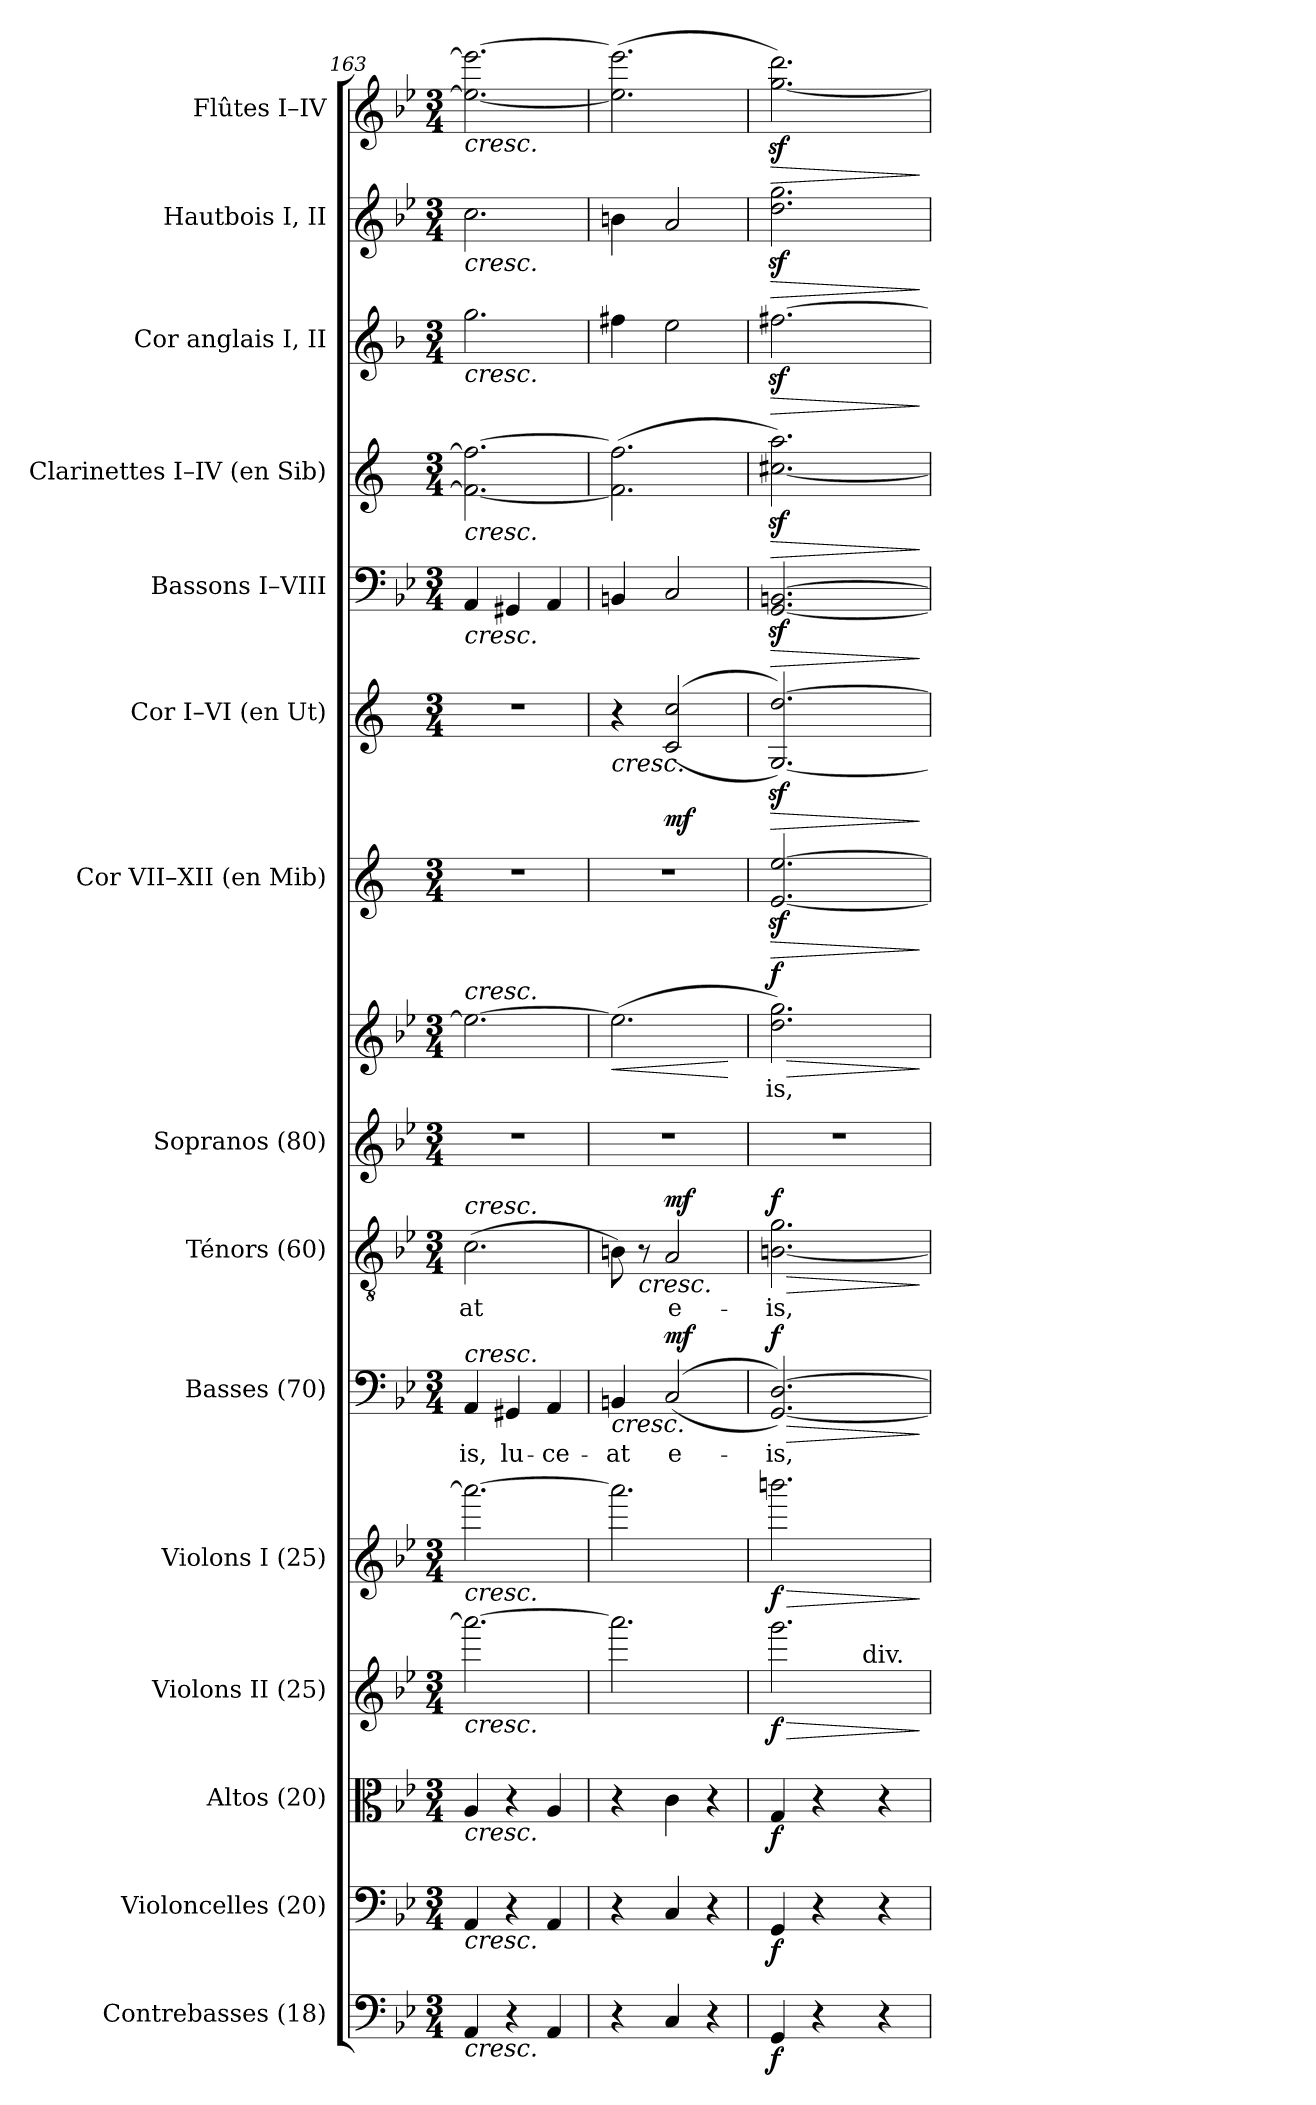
**kern	**dynam	**kern	**dynam	**kern	**dynam	**kern	**dynam	**kern	**dynam	**kern	**text	**dynam	**kern	**text	**dynam	**kern	**kern	**text	**dynam	**kern	**dynam	**kern	**dynam	**kern	**dynam	**kern	**dynam	**kern	**dynam	**kern	**dynam	**kern	**dynam
*part15	*part15	*part14	*part14	*part13	*part13	*part12	*part12	*part11	*part11	*part10	*part10	*part10	*part9	*part9	*part9	*part8	*part8	*part8	*part8	*part7	*part7	*part6	*part6	*part5	*part5	*part4	*part4	*part3	*part3	*part2	*part2	*part1	*part1
*staff16	*staff16	*staff15	*staff15	*staff14	*staff14	*staff13	*staff13	*staff12	*staff12	*staff11	*staff11	*staff11	*staff10	*staff10	*staff10	*staff9	*staff8	*staff8	*staff8/9	*staff7	*staff7	*staff6	*staff6	*staff5	*staff5	*staff4	*staff4	*staff3	*staff3	*staff2	*staff2	*staff1	*staff1
*I"Contrebasses (18)	*	*I"Violoncelles (20)	*	*I"Altos (20)	*	*I"Violons II (25)	*	*I"Violons I (25)	*	*I"Basses (70)	*	*	*I"Ténors (60)	*	*	*I"Sopranos (80)	*	*	*	*I"Cor VII–XII (en Mib)	*	*I"Cor I–VI (en Ut)	*	*I"Bassons I–VIII	*	*I"Clarinettes I–IV (en Sib)	*	*I"Cor anglais I, II	*	*I"Hautbois I, II	*	*I"Flûtes I–IV	*
*I'Cb.	*	*I'Vlles	*	*I'Altos	*	*I'Vns II	*	*I'Vns I	*	*I'Basses	*	*	*I'Tén.	*	*	*I'Sopr.	*	*	*	*I'Cor (Mib)	*	*I'Cor (Ut)	*	*I'Bns	*	*I'Cl. (Sib)	*	*I'C. a.	*	*I'Hb.	*	*I'Fl.	*
*clefF4	*	*clefF4	*	*clefC3	*	*clefG2	*	*clefG2	*	*clefF4	*	*	*clefGv2	*	*	*clefG2	*clefG2	*	*	*clefG2	*	*clefG2	*	*clefF4	*	*clefG2	*	*clefG2	*	*clefG2	*	*clefG2	*
*ITrd7c12	*	*	*	*	*	*	*	*	*	*	*	*	*ITrd7c12	*	*	*	*	*	*	*ITrd5c9	*	*ITrd7c12	*	*	*	*ITrd1c2	*	*ITrd4c7	*	*	*	*	*
*k[b-e-]	*	*k[b-e-]	*	*k[b-e-]	*	*k[b-e-]	*	*k[b-e-]	*	*k[b-e-]	*	*	*k[b-e-]	*	*	*k[b-e-]	*k[b-e-]	*	*	*k[b-e-a-]	*	*k[]	*	*k[b-e-]	*	*k[b-e-]	*	*k[b-e-]	*	*k[b-e-]	*	*k[b-e-]	*
*B-:	*	*B-:	*	*B-:	*	*B-:	*	*B-:	*	*B-:	*	*	*B-:	*	*	*B-:	*B-:	*	*	*E-:	*	*C:	*	*B-:	*	*B-:	*	*B-:	*	*B-:	*	*B-:	*
*M3/4	*	*M3/4	*	*M3/4	*	*M3/4	*	*M3/4	*	*M3/4	*	*	*M3/4	*	*	*M3/4	*M3/4	*	*	*M3/4	*	*M3/4	*	*M3/4	*	*M3/4	*	*M3/4	*	*M3/4	*	*M3/4	*
=163	=163	=163	=163	=163	=163	=163	=163	=163	=163	=163	=163	=163	=163	=163	=163	=163	=163	=163	=163	=163	=163	=163	=163	=163	=163	=163	=163	=163	=163	=163	=163	=163	=163
!	!	!	!	!	!	!	!	!	!	!	!LO:LY:b:color=#000000	!	!	!	!	!	!	!	!	!	!	!	!	!	!	!	!	!	!	!	!	!	!
!	!	!	!	!	!	!	!	!	!	!	!	!	!	!	!	!	!	!	!	!	!	!	!	!	!	!	!	!	!	!	!	!LO:TX:b:i:t=cresc.	!
!	!	!	!	!	!	!	!	!	!	!	!	!	!	!	!	!	!	!	!	!	!	!	!	!	!	!	!	!	!	!LO:TX:b:i:t=cresc.	!	!	!
!	!	!	!	!	!	!	!	!	!	!	!	!	!	!	!	!	!	!	!	!	!	!	!	!	!	!	!	!LO:TX:b:i:t=cresc.	!	!	!	!	!
!	!	!	!	!	!	!	!	!	!	!	!	!	!	!	!	!	!	!	!	!	!	!	!	!	!	!LO:TX:b:i:t=cresc.	!	!	!	!	!	!	!
!	!	!	!	!	!	!	!	!	!	!	!	!	!	!	!	!	!	!	!	!	!	!	!	!LO:TX:b:i:t=cresc.	!	!	!	!	!	!	!	!	!
!	!	!	!	!	!	!	!	!	!	!	!	!	!	!	!	!	!LO:TX:a:i:t=cresc.	!	!	!	!	!	!	!	!	!	!	!	!	!	!	!	!
!	!	!	!	!	!	!	!	!	!	!	!	!	!LO:TX:a:i:t=cresc.	!	!	!	!	!	!	!	!	!	!	!	!	!	!	!	!	!	!	!	!
!	!	!	!	!	!	!	!	!	!	!LO:TX:a:i:t=cresc.	!	!	!	!	!	!	!	!	!	!	!	!	!	!	!	!	!	!	!	!	!	!	!
!	!	!	!	!	!	!	!	!LO:TX:b:i:t=cresc.	!	!	!	!	!	!	!	!	!	!	!	!	!	!	!	!	!	!	!	!	!	!	!	!	!
!	!	!	!	!	!	!LO:TX:b:i:t=cresc.	!	!	!	!	!	!	!	!	!	!	!	!	!	!	!	!	!	!	!	!	!	!	!	!	!	!	!
!	!	!	!	!LO:TX:b:i:t=cresc.	!	!	!	!	!	!	!	!	!	!	!	!	!	!	!	!	!	!	!	!	!	!	!	!	!	!	!	!	!
!	!	!LO:TX:b:i:t=cresc.	!	!	!	!	!	!	!	!	!	!	!	!	!	!	!	!	!	!	!	!	!	!	!	!	!	!	!	!	!	!	!
!LO:TX:b:i:t=cresc.	!	!	!	!	!	!	!	!	!	!	!	!	!	!	!	!	!	!	!	!	!	!	!	!	!	!	!	!	!	!	!	!	!
!	!	!	!	!	!	!	!	!	!	!	!	!	!	!LO:LY:b:color=#000000	!	!LO:N:vis=1	!	!	!	!LO:N:vis=1	!	!LO:N:vis=1	!	!	!	!	!	!	!	!	!	!	!
4AAAi/	.	4AAi/	.	4Ai/	.	2.aaai\_>	.	2.aaai\_>	.	4AAi/	-is,	.	(2.Ci\	-at	.	2.r	2.eei\_>	.	.	2.r	.	2.r	.	4AAi/	.	2.ei\_< 2.eei_>	.	2.cci\	.	2.cci\	.	2.eei\_< 2.eeei_>	.
!	!	!	!	!	!	!	!	!	!	!	!LO:LY:b:color=#000000	!	!	!	!	!	!	!	!	!	!	!	!	!	!	!	!	!	!	!	!	!	!
4r	.	4r	.	4r	.	.	.	.	.	4GG#Xi/	lu-	.	.	.	.	.	.	.	.	.	.	.	.	4GG#Xi/	.	.	.	.	.	.	.	.	.
!	!	!	!	!	!	!	!	!	!	!	!LO:LY:b:color=#000000	!	!	!	!	!	!	!	!	!	!	!	!	!	!	!	!	!	!	!	!	!	!
4AAAi/	.	4AAi/	.	4Ai/	.	.	.	.	.	4AAi/	-ce-	.	.	.	.	.	.	.	.	.	.	.	.	4AAi/	.	.	.	.	.	.	.	.	.
=164	=164	=164	=164	=164	=164	=164	=164	=164	=164	=164	=164	=164	=164	=164	=164	=164	=164	=164	=164	=164	=164	=164	=164	=164	=164	=164	=164	=164	=164	=164	=164	=164	=164
!	!	!	!	!	!	!	!	!	!	!	!LO:LY:b:color=#000000	!LO:HP:b	!	!	!	!LO:N:vis=1	!	!	!LO:HP:b	!LO:N:vis=1	!	!	!LO:HP:b	!	!	!	!	!	!	!	!	!	!
4r	.	4r	.	4r	.	2.aaai\]	.	2.aaai\]	.	4BBni/	-at	<	8BBni\)	.	.	2.r	(2.eei\]	.	<	2.r	.	4r	<	4BBni/	.	(2.ei\] 2.eei]	.	4bni\	.	4bni\	.	(2.eei\] 2.eeei]	.
!	!	!	!	!	!	!	!	!	!	!	!	!	!	!	!LO:HP:b	!	!	!	!	!	!	!	!	!	!	!	!	!	!	!	!	!	!
.	.	.	.	.	.	.	.	.	.	.	.	.	8r	.	<	.	.	.	.	.	.	.	.	.	.	.	.	.	.	.	.	.	.
!	!	!	!	!	!	!	!	!	!	!	!LO:LY:b:color=#000000	!	!	!	!	!	!	!	!	!	!	!	!	!	!	!	!	!	!	!	!	!	!
!	!	!	!	!	!	!	!	!	!	!	!	!	!	!LO:LY:b:color=#000000	!	!	!	!	!	!	!	!	!	!	!	!	!	!	!	!	!	!	!
4CCi/	.	4Ci/	.	4ci\	.	.	.	.	.	((2Ci/	e-	mf	2AAi/	e-	mf	.	.	.	.	.	.	((2Ci/ 2ci	mf	2Ci/	.	.	.	2ai\	.	2ai/	.	.	.
4r	.	4r	.	4r	.	.	.	.	.	.	.	.	.	.	.	.	.	.	.	.	.	.	.	.	.	.	.	.	.	.	.	.	.
.	.	.	.	.	.	.	.	.	.	.	.	[	.	.	[	.	.	.	[	.	.	.	[	.	.	.	.	.	.	.	.	.	.
=165	=165	=165	=165	=165	=165	=165	=165	=165	=165	=165	=165	=165	=165	=165	=165	=165	=165	=165	=165	=165	=165	=165	=165	=165	=165	=165	=165	=165	=165	=165	=165	=165	=165
!	!	!	!	!	!	!	!LO:HP:b	!	!LO:HP:b	!	!	!	!	!	!	!	!	!	!	!	!	!	!	!	!	!	!	!	!	!	!	!	!
!	!	!	!	!	!	!	!	!	!	!	!LO:LY:b:color=#000000	!LO:HP:b	!	!	!	!	!	!	!	!	!	!	!	!	!	!	!	!	!	!	!	!	!
!	!	!	!	!	!	!	!	!	!	!	!	!	!	!LO:LY:b:color=#000000	!LO:HP:b	!LO:N:vis=1	!	!	!	!	!	!	!	!	!	!	!	!	!	!	!	!	!
!	!	!	!	!	!	!	!	!	!	!	!	!	!	!	!	!	!	!LO:LY:b:color=#000000	!LO:HP:b	!	!LO:HP:b	!	!LO:HP:b	!	!LO:HP:b	!	!LO:HP:b	!	!LO:HP:b	!	!LO:HP:b	!	!LO:HP:b
*	*	*	*	*	*	*^	*	*	*	*	*	*	*	*	*	*	*	*	*	*	*	*	*	*	*	*	*	*	*	*	*	*	*
4GGGi/	f	4GGi/	f	4Gi/	f	2.gggi\	4ryy	> f	2.bbbni\	> f	[<2.GGi/ [>2.Di))	-is,	> f	[<2.BBni\ 2.Gi	-is,	> f	2.r	2.ddi\ 2.ggi)	-is,	> f	[<2.Gi/z [>2.giz	>	[<2.GGi/z [>2.diz))	>	[<2.GGi/z [>2.BBniz	>	[<2.bni\z 2.ggiz)	>	[>2.bnzi\	>	2.ddi\z 2.ggiz	>	[<2.ggi\z 2.dddiz)	>
4r	.	4r	.	4r	.	.	8ryy	.	.	.	.	.	.	.	.	.	.	.	.	.	.	.	.	.	.	.	.	.	.	.	.	.	.	.
.	.	.	.	.	.	.	16ryy	.	.	.	.	.	.	.	.	.	.	.	.	.	.	.	.	.	.	.	.	.	.	.	.	.	.	.
.	.	.	.	.	.	.	128ryy	.	.	.	.	.	.	.	.	.	.	.	.	.	.	.	.	.	.	.	.	.	.	.	.	.	.	.
!	!	!	!	!	!	!	!LO:TX:a:t=div.	!	!	!	!	!	!	!	!	!	!	!	!	!	!	!	!	!	!	!	!	!	!	!	!	!	!	!
.	.	.	.	.	.	.	4ryy	.	.	.	.	.	.	.	.	.	.	.	.	.	.	.	.	.	.	.	.	.	.	.	.	.	.	.
4r	.	4r	.	4r	.	.	.	.	.	.	.	.	.	.	.	.	.	.	.	.	.	.	.	.	.	.	.	.	.	.	.	.	.	.
.	.	.	.	.	.	.	32..ryy	.	.	.	.	.	.	.	.	.	.	.	.	.	.	.	.	.	.	.	.	.	.	.	.	.	.	.
.	.	.	.	.	.	.	.	]	.	]	.	.	]	.	.	]	.	.	.	]	.	]	.	]	.	]	.	]	.	]	.	]	.	]
*	*	*	*	*	*	*v	*v	*	*	*	*	*	*	*	*	*	*	*	*	*	*	*	*	*	*	*	*	*	*	*	*	*	*	*
=	=	=	=	=	=	=	=	=	=	=	=	=	=	=	=	=	=	=	=	=	=	=	=	=	=	=	=	=	=	=	=	=	=
*-	*-	*-	*-	*-	*-	*-	*-	*-	*-	*-	*-	*-	*-	*-	*-	*-	*-	*-	*-	*-	*-	*-	*-	*-	*-	*-	*-	*-	*-	*-	*-	*-	*-
